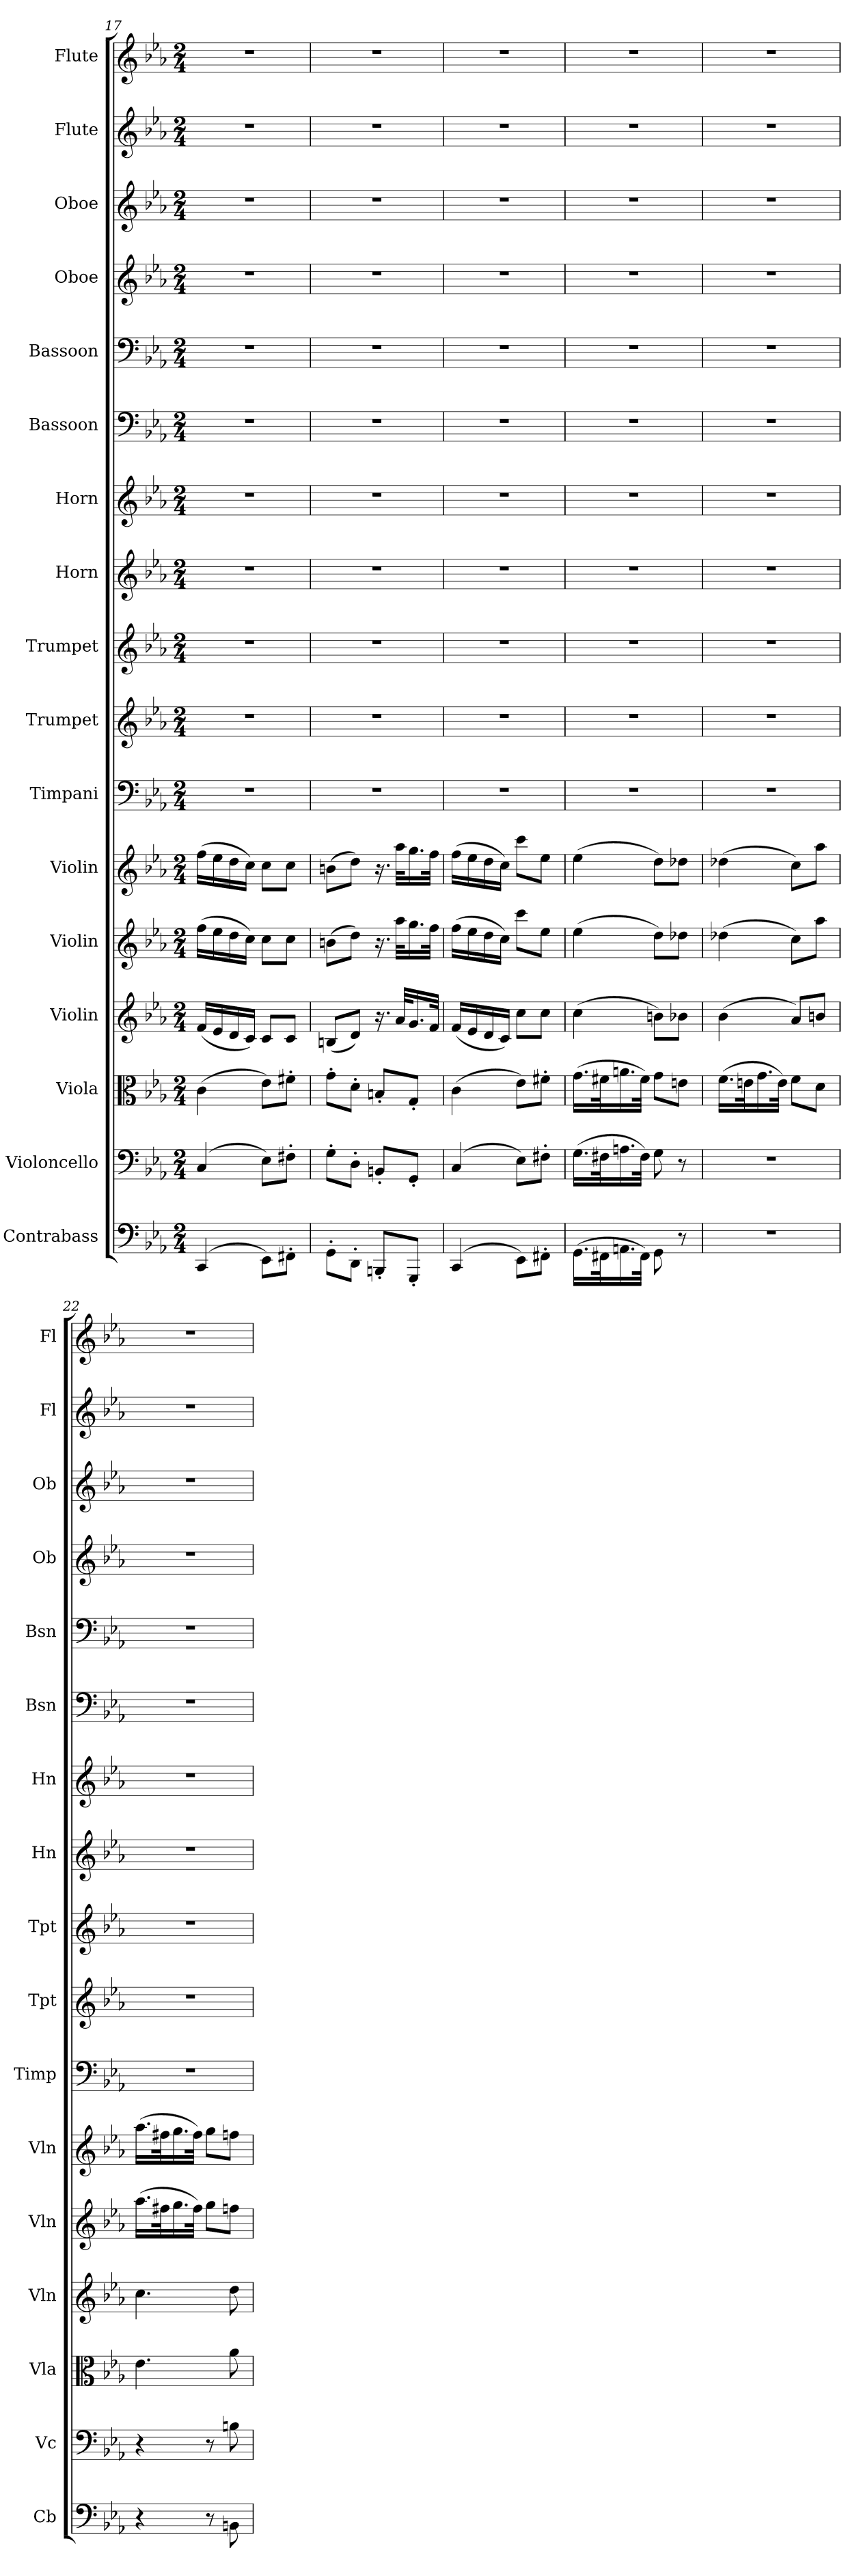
**kern	**kern	**kern	**kern	**kern	**kern	**kern	**kern	**kern	**kern	**kern	**kern	**kern	**kern	**kern	**kern	**kern
*part17	*part16	*part15	*part14	*part13	*part12	*part11	*part10	*part9	*part8	*part7	*part6	*part5	*part4	*part3	*part2	*part1
*staff17	*staff16	*staff15	*staff14	*staff13	*staff12	*staff11	*staff10	*staff9	*staff8	*staff7	*staff6	*staff5	*staff4	*staff3	*staff2	*staff1
*I"Contrabass	*I"Violoncello	*I"Viola	*I"Violin	*I"Violin	*I"Violin	*I"Timpani	*I"Trumpet	*I"Trumpet	*I"Horn	*I"Horn	*I"Bassoon	*I"Bassoon	*I"Oboe	*I"Oboe	*I"Flute	*I"Flute
*I'Cb	*I'Vc	*I'Vla	*I'Vln	*I'Vln	*I'Vln	*I'Timp	*I'Tpt	*I'Tpt	*I'Hn	*I'Hn	*I'Bsn	*I'Bsn	*I'Ob	*I'Ob	*I'Fl	*I'Fl
*clefF4	*clefF4	*clefC3	*clefG2	*clefG2	*clefG2	*clefF4	*clefG2	*clefG2	*clefG2	*clefG2	*clefF4	*clefF4	*clefG2	*clefG2	*clefG2	*clefG2
*k[b-e-a-]	*k[b-e-a-]	*k[b-e-a-]	*k[b-e-a-]	*k[b-e-a-]	*k[b-e-a-]	*k[b-e-a-]	*k[b-e-a-]	*k[b-e-a-]	*k[b-e-a-]	*k[b-e-a-]	*k[b-e-a-]	*k[b-e-a-]	*k[b-e-a-]	*k[b-e-a-]	*k[b-e-a-]	*k[b-e-a-]
*M2/4	*M2/4	*M2/4	*M2/4	*M2/4	*M2/4	*M2/4	*M2/4	*M2/4	*M2/4	*M2/4	*M2/4	*M2/4	*M2/4	*M2/4	*M2/4	*M2/4
=17	=17	=17	=17	=17	=17	=17	=17	=17	=17	=17	=17	=17	=17	=17	=17	=17
(4CC/	(4C/	(4c\	(16f/LL	(16ff\LL	(16ff\LL	2r	2r	2r	2r	2r	2r	2r	2r	2r	2r	2r
.	.	.	16e-/	16ee-\	16ee-\	.	.	.	.	.	.	.	.	.	.	.
.	.	.	16d/	16dd\	16dd\	.	.	.	.	.	.	.	.	.	.	.
.	.	.	16c/JJ)	16cc\JJ)	16cc\JJ)	.	.	.	.	.	.	.	.	.	.	.
8EE-\L)	8E-\L)	8e-\L)	8c/L	8cc\L	8cc\L	.	.	.	.	.	.	.	.	.	.	.
8FF#X'\J	8F#X'\J	8f#X'\J	8c/J	8cc\J	8cc\J	.	.	.	.	.	.	.	.	.	.	.
=18	=18	=18	=18	=18	=18	=18	=18	=18	=18	=18	=18	=18	=18	=18	=18	=18
8GG'\L	8G'\L	8g'\L	(8Bn/L	(8bn\L	(8bn\L	2r	2r	2r	2r	2r	2r	2r	2r	2r	2r	2r
8DD'\J	8D'\J	8d'\J	8d/J)	8dd\J)	8dd\J)	.	.	.	.	.	.	.	.	.	.	.
8BBBn'/L	8BBn'/L	8Bn'/L	16.r	16.r	16.r	.	.	.	.	.	.	.	.	.	.	.
.	.	.	32a-/KLL	32aa-\KLL	32aa-\KLL	.	.	.	.	.	.	.	.	.	.	.
8GGG'/J	8GG'/J	8G'/J	16.g/	16.gg\	16.gg\	.	.	.	.	.	.	.	.	.	.	.
.	.	.	32f/JJk	32ff\JJk	32ff\JJk	.	.	.	.	.	.	.	.	.	.	.
=19	=19	=19	=19	=19	=19	=19	=19	=19	=19	=19	=19	=19	=19	=19	=19	=19
(4CC/	(4C/	(4c\	(16f/LL	(16ff\LL	(16ff\LL	2r	2r	2r	2r	2r	2r	2r	2r	2r	2r	2r
.	.	.	16e-/	16ee-\	16ee-\	.	.	.	.	.	.	.	.	.	.	.
.	.	.	16d/	16dd\	16dd\	.	.	.	.	.	.	.	.	.	.	.
.	.	.	16c/JJ)	16cc\JJ)	16cc\JJ)	.	.	.	.	.	.	.	.	.	.	.
8EE-\L)	8E-\L)	8e-\L)	8cc\L	8ccc\L	8ccc\L	.	.	.	.	.	.	.	.	.	.	.
8FF#X'\J	8F#X'\J	8f#X'\J	8cc\J	8ee-\J	8ee-\J	.	.	.	.	.	.	.	.	.	.	.
=20	=20	=20	=20	=20	=20	=20	=20	=20	=20	=20	=20	=20	=20	=20	=20	=20
(16.GG\LL	(16.G\LL	(16.g\LL	(4cc\	(4ee-\	(4ee-\	2r	2r	2r	2r	2r	2r	2r	2r	2r	2r	2r
32FF#X\K	32F#X\K	32f#X\K	.	.	.	.	.	.	.	.	.	.	.	.	.	.
16.AAn\	16.An\	16.an\	.	.	.	.	.	.	.	.	.	.	.	.	.	.
32FF#\JJk)	32F#\JJk)	32f#\JJk)	.	.	.	.	.	.	.	.	.	.	.	.	.	.
8GG\	8G\	8g\L	8bn\L)	8dd\L)	8dd\L)	.	.	.	.	.	.	.	.	.	.	.
8r	8r	8en\J	8b-X\J	8dd-X\J	8dd-X\J	.	.	.	.	.	.	.	.	.	.	.
=21	=21	=21	=21	=21	=21	=21	=21	=21	=21	=21	=21	=21	=21	=21	=21	=21
2r	2r	(16.f\LL	(4b-\	(4dd-X\	(4dd-X\	2r	2r	2r	2r	2r	2r	2r	2r	2r	2r	2r
.	.	32en\K	.	.	.	.	.	.	.	.	.	.	.	.	.	.
.	.	16.g\	.	.	.	.	.	.	.	.	.	.	.	.	.	.
.	.	32e\JJk)	.	.	.	.	.	.	.	.	.	.	.	.	.	.
.	.	8f\L	8a-/L)	8cc\L)	8cc\L)	.	.	.	.	.	.	.	.	.	.	.
.	.	8d\J	8bn/J	8aa-\J	8aa-\J	.	.	.	.	.	.	.	.	.	.	.
=22	=22	=22	=22	=22	=22	=22	=22	=22	=22	=22	=22	=22	=22	=22	=22	=22
4r	4r	4.e-\	4.cc\	(16.aa-\LL	(16.aa-\LL	2r	2r	2r	2r	2r	2r	2r	2r	2r	2r	2r
.	.	.	.	32ff#X\K	32ff#X\K	.	.	.	.	.	.	.	.	.	.	.
.	.	.	.	16.gg\	16.gg\	.	.	.	.	.	.	.	.	.	.	.
.	.	.	.	32ff#\JJk)	32ff#\JJk)	.	.	.	.	.	.	.	.	.	.	.
8r	8r	.	.	8gg\L	8gg\L	.	.	.	.	.	.	.	.	.	.	.
8BBn\	8Bn\	8a-\	8dd\	8ffn\J	8ffn\J	.	.	.	.	.	.	.	.	.	.	.
=	=	=	=	=	=	=	=	=	=	=	=	=	=	=	=	=
*-	*-	*-	*-	*-	*-	*-	*-	*-	*-	*-	*-	*-	*-	*-	*-	*-
